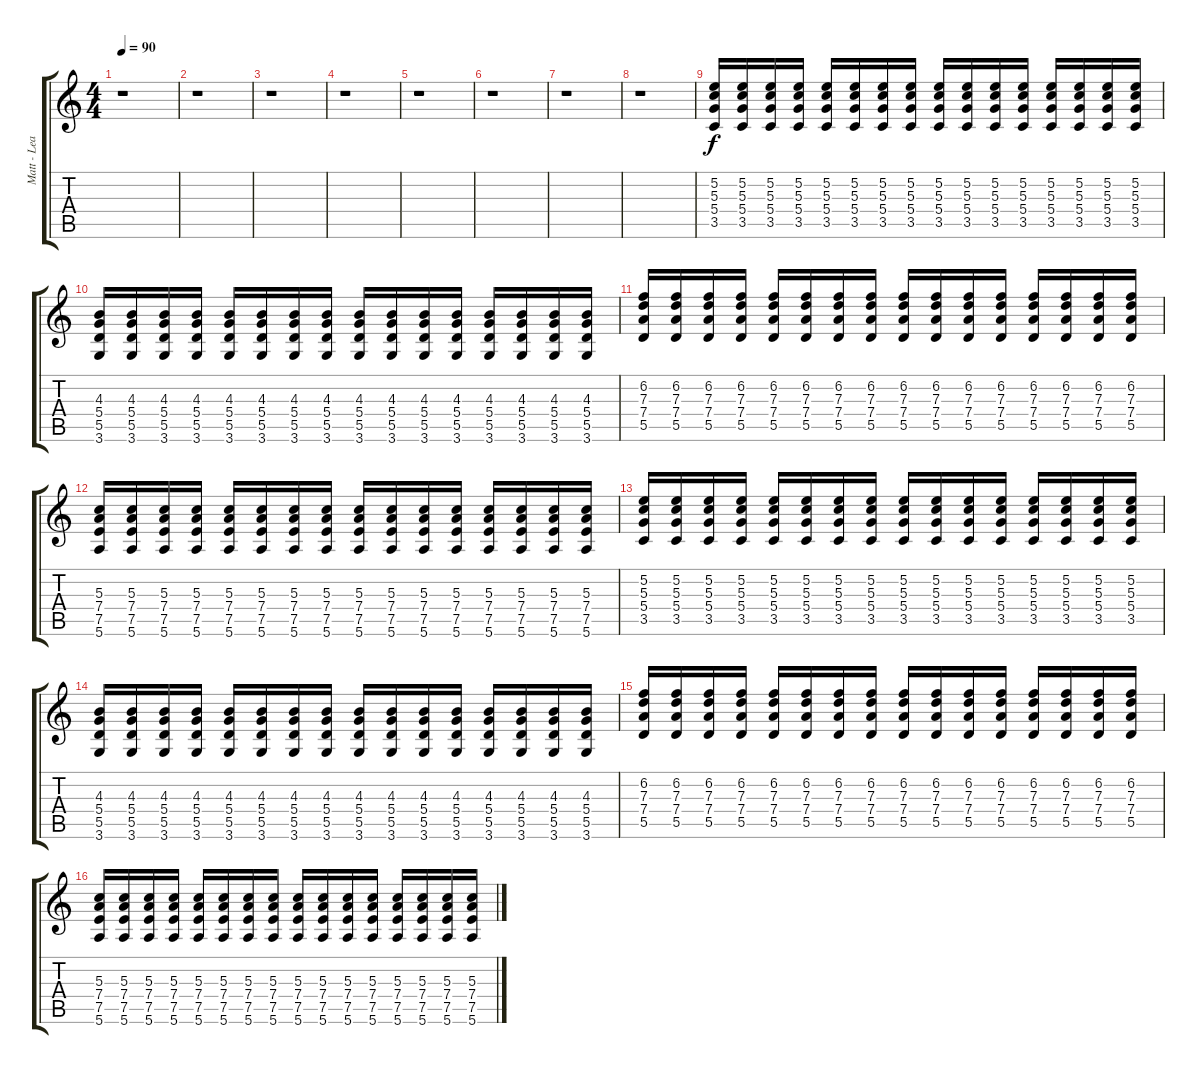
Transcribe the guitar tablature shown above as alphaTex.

\track ("Matt - Lead 02" "Matt - Lea") {instrument distortionguitar}
\staff {score tabs}
\tuning (E4 B3 G3 D3 A2 E2) {hide}
\ts (4 4)
\tempo 90
\clef g2
\ks c
r.1{dy f} |
r.1 |
r.1 |
r.1 |
r.1 |
r.1 |
r.1 |
r.1 |
(5.2 5.3 5.4 3.5).16 (5.2 5.3 5.4 3.5).16 (5.2 5.3 5.4 3.5).16 (5.2 5.3 5.4 3.5).16 (5.2 5.3 5.4 3.5).16 (5.2 5.3 5.4 3.5).16 (5.2 5.3 5.4 3.5).16 (5.2 5.3 5.4 3.5).16 (5.2 5.3 5.4 3.5).16 (5.2 5.3 5.4 3.5).16 (5.2 5.3 5.4 3.5).16 (5.2 5.3 5.4 3.5).16 (5.2 5.3 5.4 3.5).16 (5.2 5.3 5.4 3.5).16 (5.2 5.3 5.4 3.5).16 (5.2 5.3 5.4 3.5).16 |
(4.3 5.4 5.5 3.6).16 (4.3 5.4 5.5 3.6).16 (4.3 5.4 5.5 3.6).16 (4.3 5.4 5.5 3.6).16 (4.3 5.4 5.5 3.6).16 (4.3 5.4 5.5 3.6).16 (4.3 5.4 5.5 3.6).16 (4.3 5.4 5.5 3.6).16 (4.3 5.4 5.5 3.6).16 (4.3 5.4 5.5 3.6).16 (4.3 5.4 5.5 3.6).16 (4.3 5.4 5.5 3.6).16 (4.3 5.4 5.5 3.6).16 (4.3 5.4 5.5 3.6).16 (4.3 5.4 5.5 3.6).16 (4.3 5.4 5.5 3.6).16 |
(6.2 7.3 7.4 5.5).16 (6.2 7.3 7.4 5.5).16 (6.2 7.3 7.4 5.5).16 (6.2 7.3 7.4 5.5).16 (6.2 7.3 7.4 5.5).16 (6.2 7.3 7.4 5.5).16 (6.2 7.3 7.4 5.5).16 (6.2 7.3 7.4 5.5).16 (6.2 7.3 7.4 5.5).16 (6.2 7.3 7.4 5.5).16 (6.2 7.3 7.4 5.5).16 (6.2 7.3 7.4 5.5).16 (6.2 7.3 7.4 5.5).16 (6.2 7.3 7.4 5.5).16 (6.2 7.3 7.4 5.5).16 (6.2 7.3 7.4 5.5).16 |
(5.3 7.4 7.5 5.6).16 (5.3 7.4 7.5 5.6).16 (5.3 7.4 7.5 5.6).16 (5.3 7.4 7.5 5.6).16 (5.3 7.4 7.5 5.6).16 (5.3 7.4 7.5 5.6).16 (5.3 7.4 7.5 5.6).16 (5.3 7.4 7.5 5.6).16 (5.3 7.4 7.5 5.6).16 (5.3 7.4 7.5 5.6).16 (5.3 7.4 7.5 5.6).16 (5.3 7.4 7.5 5.6).16 (5.3 7.4 7.5 5.6).16 (5.3 7.4 7.5 5.6).16 (5.3 7.4 7.5 5.6).16 (5.3 7.4 7.5 5.6).16 |
(5.2 5.3 5.4 3.5).16 (5.2 5.3 5.4 3.5).16 (5.2 5.3 5.4 3.5).16 (5.2 5.3 5.4 3.5).16 (5.2 5.3 5.4 3.5).16 (5.2 5.3 5.4 3.5).16 (5.2 5.3 5.4 3.5).16 (5.2 5.3 5.4 3.5).16 (5.2 5.3 5.4 3.5).16 (5.2 5.3 5.4 3.5).16 (5.2 5.3 5.4 3.5).16 (5.2 5.3 5.4 3.5).16 (5.2 5.3 5.4 3.5).16 (5.2 5.3 5.4 3.5).16 (5.2 5.3 5.4 3.5).16 (5.2 5.3 5.4 3.5).16 |
(4.3 5.4 5.5 3.6).16 (4.3 5.4 5.5 3.6).16 (4.3 5.4 5.5 3.6).16 (4.3 5.4 5.5 3.6).16 (4.3 5.4 5.5 3.6).16 (4.3 5.4 5.5 3.6).16 (4.3 5.4 5.5 3.6).16 (4.3 5.4 5.5 3.6).16 (4.3 5.4 5.5 3.6).16 (4.3 5.4 5.5 3.6).16 (4.3 5.4 5.5 3.6).16 (4.3 5.4 5.5 3.6).16 (4.3 5.4 5.5 3.6).16 (4.3 5.4 5.5 3.6).16 (4.3 5.4 5.5 3.6).16 (4.3 5.4 5.5 3.6).16 |
(6.2 7.3 7.4 5.5).16 (6.2 7.3 7.4 5.5).16 (6.2 7.3 7.4 5.5).16 (6.2 7.3 7.4 5.5).16 (6.2 7.3 7.4 5.5).16 (6.2 7.3 7.4 5.5).16 (6.2 7.3 7.4 5.5).16 (6.2 7.3 7.4 5.5).16 (6.2 7.3 7.4 5.5).16 (6.2 7.3 7.4 5.5).16 (6.2 7.3 7.4 5.5).16 (6.2 7.3 7.4 5.5).16 (6.2 7.3 7.4 5.5).16 (6.2 7.3 7.4 5.5).16 (6.2 7.3 7.4 5.5).16 (6.2 7.3 7.4 5.5).16 |
(5.3 7.4 7.5 5.6).16 (5.3 7.4 7.5 5.6).16 (5.3 7.4 7.5 5.6).16 (5.3 7.4 7.5 5.6).16 (5.3 7.4 7.5 5.6).16 (5.3 7.4 7.5 5.6).16 (5.3 7.4 7.5 5.6).16 (5.3 7.4 7.5 5.6).16 (5.3 7.4 7.5 5.6).16 (5.3 7.4 7.5 5.6).16 (5.3 7.4 7.5 5.6).16 (5.3 7.4 7.5 5.6).16 (5.3 7.4 7.5 5.6).16 (5.3 7.4 7.5 5.6).16 (5.3 7.4 7.5 5.6).16 (5.3 7.4 7.5 5.6).16
